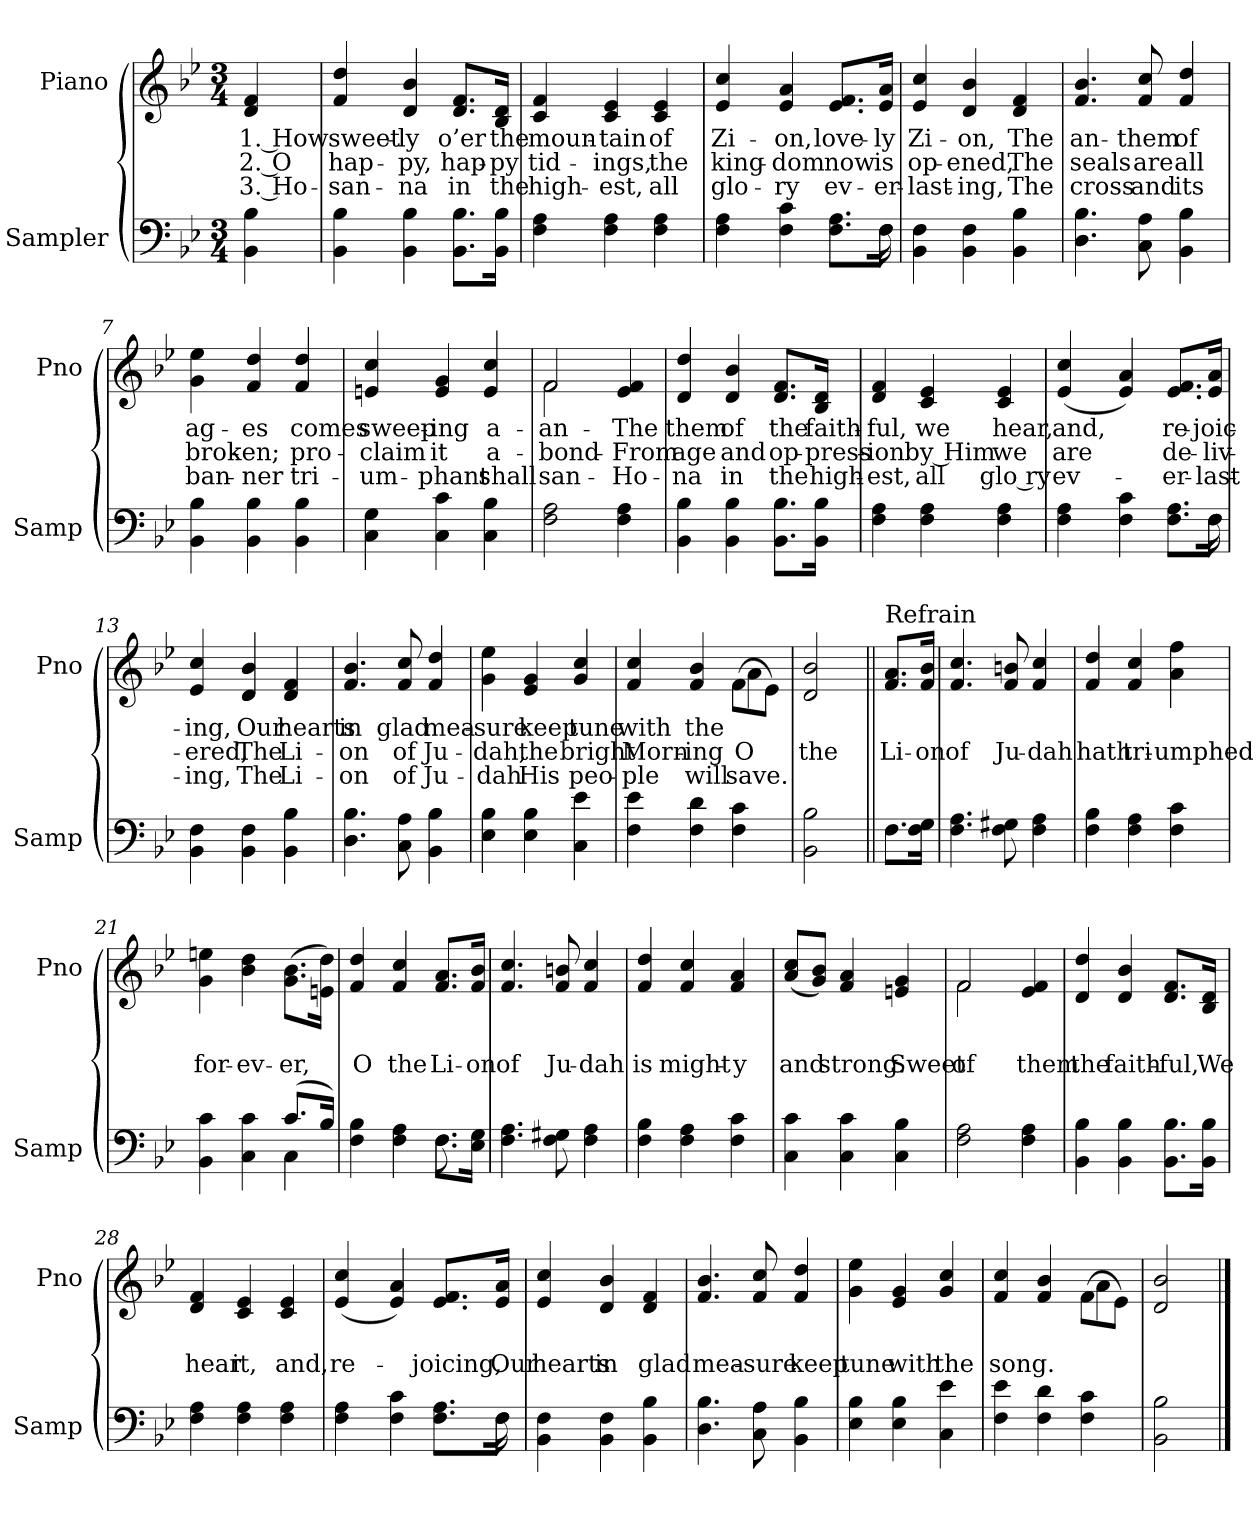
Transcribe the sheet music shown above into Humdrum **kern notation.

**kern	**kern	**text	**text	**text
*part2	*part1	*part1	*part1	*part1
*staff2	*staff1	*staff1	*staff1	*staff1
*I"Sampler	*I"Piano	*	*	*
*I'Samp	*I'Pno	*	*	*
*clefF4	*clefG2	*	*	*
*k[b-e-]	*k[b-e-]	*	*	*
*B-:	*B-:	*	*	*
*M3/4	*M3/4	*	*	*
=1	=1	=1	=1	=1
4BB- 4B-	4d 4f	1. How	2. O	3. Ho-
=2	=2	=2	=2	=2
4BB- 4B-	4f 4dd	sweet-	hap-	-san-
4BB- 4B-	4d 4b-	-ly	-py,	-na
8.BB-\ 8.B-\L	8.d/ 8.f/L	o’er	hap-	in
16BB-\ 16B-\Jk	16B-/ 16d/Jk	the	-py	the
=3	=3	=3	=3	=3
4F 4A	4c 4f	moun-	tid-	high-
4F 4A	4c 4e-	-tain	-ings,	-est,
4F 4A	4c 4e-	of	the	all
=4	=4	=4	=4	=4
*^	*	*	*	*
4F 4A	8.ryy	4e- 4cc	Zi-	king-	glo-
*v	*v	*	*	*	*
4F 4c	4e- 4a	-on,	-dom	-ry
8.F\ 8.A\L	8.e-/ 8.f/L	love-	now	ev-
*^	*	*	*	*
16F\Jk	16F	16e-/ 16a/Jk	-ly	is	-er-
*v	*v	*	*	*	*
=5	=5	=5	=5	=5
4BB- 4F	4e- 4cc	Zi-	op-	-last-
4BB- 4F	4d 4b-	-on,	-ened,	-ing,
4BB- 4B-	4d 4f	The	The	The
=6	=6	=6	=6	=6
4.D 4.B-	4.f 4.b-	an-	seals	cross
8C 8A	8f 8cc	-them	are	and
4BB- 4B-	4f 4dd	of	all	its
=7	=7	=7	=7	=7
4BB- 4B-	4g 4ee-	ag-	brok-	ban-
4BB- 4B-	4f 4dd	-es	-en;	-ner
4BB- 4B-	4f 4dd	comes	pro-	tri-
=8	=8	=8	=8	=8
4C 4G	4en 4cc	sweep-	-claim	-um-
4C 4c	4e 4g	-ing	it	-phant
4C 4B-	4e 4cc	a-	a-	shall
=9	=9	=9	=9	=9
*	*^	*	*	*
2F 2A	2f/	2f	an-	bond-	-san-
4F 4A	4e- 4f	4ryy	The	From	Ho-
*	*v	*v	*	*	*
=10	=10	=10	=10	=10
4BB- 4B-	4d 4dd	-them	-age	-na
4BB- 4B-	4d 4b-	of	and	in
8.BB-\ 8.B-\L	8.d/ 8.f/L	the	op-	the
16BB-\ 16B-\Jk	16B-/ 16d/Jk	faith-	-press-	high-
=11	=11	=11	=11	=11
4F 4A	4d 4f	-ful,	-ion	-est,
4F 4A	4c 4e-	we	by Him	all
4F 4A	4c 4e-	hear,	we	glo ry
=12	=12	=12	=12	=12
*^	*	*	*	*
4F 4A	8.ryy	(4e- 4cc	and,	are	ev-
*v	*v	*	*	*	*
4F 4c	4e- 4a)	.	.	.
8.F\ 8.A\L	8.e-/ 8.f/L	re-	de-	-er-
*^	*	*	*	*
16F\Jk	16F	16e-/ 16a/Jk	-joic-	-liv-	-last-
*v	*v	*	*	*	*
=13	=13	=13	=13	=13
4BB- 4F	4e- 4cc	-ing,	-ered,	-ing,
4BB- 4F	4d 4b-	Our	The	The
4BB- 4B-	4d 4f	hearts	Li-	Li-
=14	=14	=14	=14	=14
4.D 4.B-	4.f 4.b-	in	-on	-on
8C 8A	8f 8cc	glad	of	of
4BB- 4B-	4f 4dd	mea-	Ju-	Ju-
=15	=15	=15	=15	=15
4E- 4B-	4g 4ee-	-sure	-dah,	-dah
4E- 4B-	4e- 4g	keep	the	His
4C 4e-	4g 4cc	tune	bright	peo-
=16	=16	=16	=16	=16
*	*^	*	*	*
4F 4e-	4f 4cc	2ryy	with	Morn-	-ple
4F 4d	4f 4b-	.	the	-ing	will
4F 4c	(8f\L	4a	.	O	save.
.	8e-\J)	.	.	.	.
*	*v	*v	*	*	*
=17	=17	=17	=17	=17
2BB- 2B-	2d 2b-	.	the	.
=18||	=18||	=18||	=18||	=18||
!	!LO:TX:t=Refrain	!	!	!
8.F\L	8.f/ 8.a/L	.	Li-	.
16F\ 16G\Jk	16f/ 16b-/Jk	.	-on	.
=19	=19	=19	=19	=19
4.F 4.A	4.f 4.cc	.	of	.
8F 8G#X	8f 8bn	.	Ju-	.
4F 4A	4f 4cc	.	-dah	.
=20	=20	=20	=20	=20
4F 4B-	4f 4dd	.	hath	.
4F 4A	4f 4cc	.	tri-	.
4F 4c	4a 4ff	.	-umphed	.
=21	=21	=21	=21	=21
*^	*	*	*	*
4BB- 4c	2ryy	4g 4een	.	for-	.
4C 4c	.	4b- 4dd	.	-ev-	.
(8.c/L	4C	(8.g\ 8.b-\L	.	-er,	.
16B-/Jk)	.	16en\ 16dd\Jk)	.	.	.
=22	=22	=22	=22	=22	=22
4F 4B-	2ryy	4f 4dd	.	O	.
4F 4A	.	4f 4cc	.	the	.
8.F\L	8.F	8.f/ 8.a/L	.	Li-	.
16E-\ 16G\Jk	16ryy	16f/ 16b-/Jk	.	-on	.
*v	*v	*	*	*	*
=23	=23	=23	=23	=23
4.F 4.A	4.f 4.cc	.	of	.
8F 8G#X	8f 8bn	.	Ju-	.
4F 4A	4f 4cc	.	-dah	.
=24	=24	=24	=24	=24
4F 4B-	4f 4dd	.	is	.
4F 4A	4f 4cc	.	might-	.
4F 4c	4f 4a	.	-y	.
=25	=25	=25	=25	=25
4C 4c	(8a/ 8cc/L	.	and	.
.	8g/ 8b-/J)	.	.	.
4C 4c	4f 4a	.	strong.	.
4C 4B-	4en 4g	.	Sweet	.
=26	=26	=26	=26	=26
*	*^	*	*	*
2F 2A	2f/	2f	.	of	.
4F 4A	4e- 4f	4ryy	.	-them	.
*	*v	*v	*	*	*
=27	=27	=27	=27	=27
4BB- 4B-	4d 4dd	.	the	.
4BB- 4B-	4d 4b-	.	faith-	.
8.BB-\ 8.B-\L	8.d/ 8.f/L	.	-ful,	.
16BB-\ 16B-\Jk	16B-/ 16d/Jk	.	We	.
=28	=28	=28	=28	=28
4F 4A	4d 4f	.	hear	.
4F 4A	4c 4e-	.	it,	.
4F 4A	4c 4e-	.	and,	.
=29	=29	=29	=29	=29
*^	*	*	*	*
4F 4A	8.ryy	(4e- 4cc	.	re-	.
*v	*v	*	*	*	*
4F 4c	4e- 4a)	.	.	.
8.F\ 8.A\L	8.e-/ 8.f/L	.	-joicing,	.
*^	*	*	*	*
16F\Jk	16F	16e-/ 16a/Jk	.	Our	.
*v	*v	*	*	*	*
=30	=30	=30	=30	=30
4BB- 4F	4e- 4cc	.	hearts	.
4BB- 4F	4d 4b-	.	in	.
4BB- 4B-	4d 4f	.	glad	.
=31	=31	=31	=31	=31
4.D 4.B-	4.f 4.b-	.	mea-	.
8C 8A	8f 8cc	.	-sure	.
4BB- 4B-	4f 4dd	.	keep	.
=32	=32	=32	=32	=32
4E- 4B-	4g 4ee-	.	tune	.
4E- 4B-	4e- 4g	.	with	.
4C 4e-	4g 4cc	.	the	.
=33	=33	=33	=33	=33
*	*^	*	*	*
4F 4e-	4f 4cc	2ryy	.	song.	.
4F 4d	4f 4b-	.	.	.	.
4F 4c	(8f\L	4a	.	.	.
.	8e-\J)	.	.	.	.
*	*v	*v	*	*	*
=34	=34	=34	=34	=34
2BB- 2B-	2d 2b-	.	.	.
==	==	==	==	==
*-	*-	*-	*-	*-
